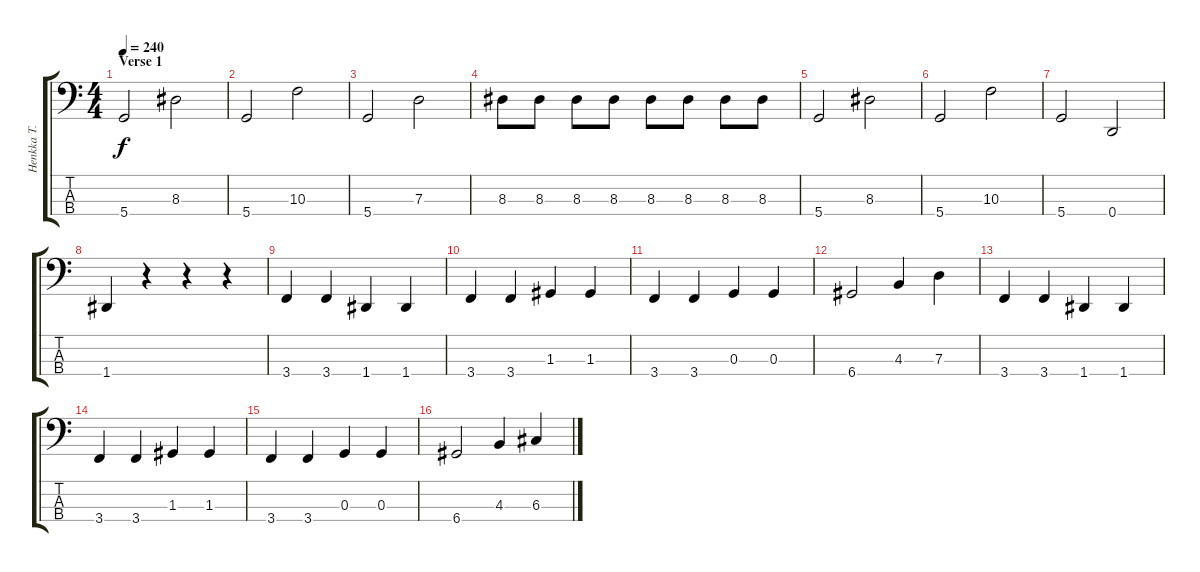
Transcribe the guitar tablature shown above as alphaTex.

\track ("Henkka T. Blacksmith" "Henkka T. ") {instrument electricbasspick}
\staff {score tabs}
\tuning (F2 C2 G1 D1) {hide}
\ts (4 4)
\section ("" "Verse 1")
\tempo 240
\clef f4
\ks c
5.4.2{dy f} 8.3.2 |
5.4.2 10.3.2 |
5.4.2 7.3.2 |
8.3.8 8.3.8 8.3.8 8.3.8 8.3.8 8.3.8 8.3.8 8.3.8 |
5.4.2 8.3.2 |
5.4.2 10.3.2 |
5.4.2 0.4.2 |
1.4.4 r.4 r.4 r.4 |
3.4.4 3.4.4 1.4.4 1.4.4 |
3.4.4 3.4.4 1.3.4 1.3.4 |
3.4.4 3.4.4 0.3.4 0.3.4 |
6.4.2 4.3.4 7.3.4 |
3.4.4 3.4.4 1.4.4 1.4.4 |
3.4.4 3.4.4 1.3.4 1.3.4 |
3.4.4 3.4.4 0.3.4 0.3.4 |
6.4.2 4.3.4 6.3.4
